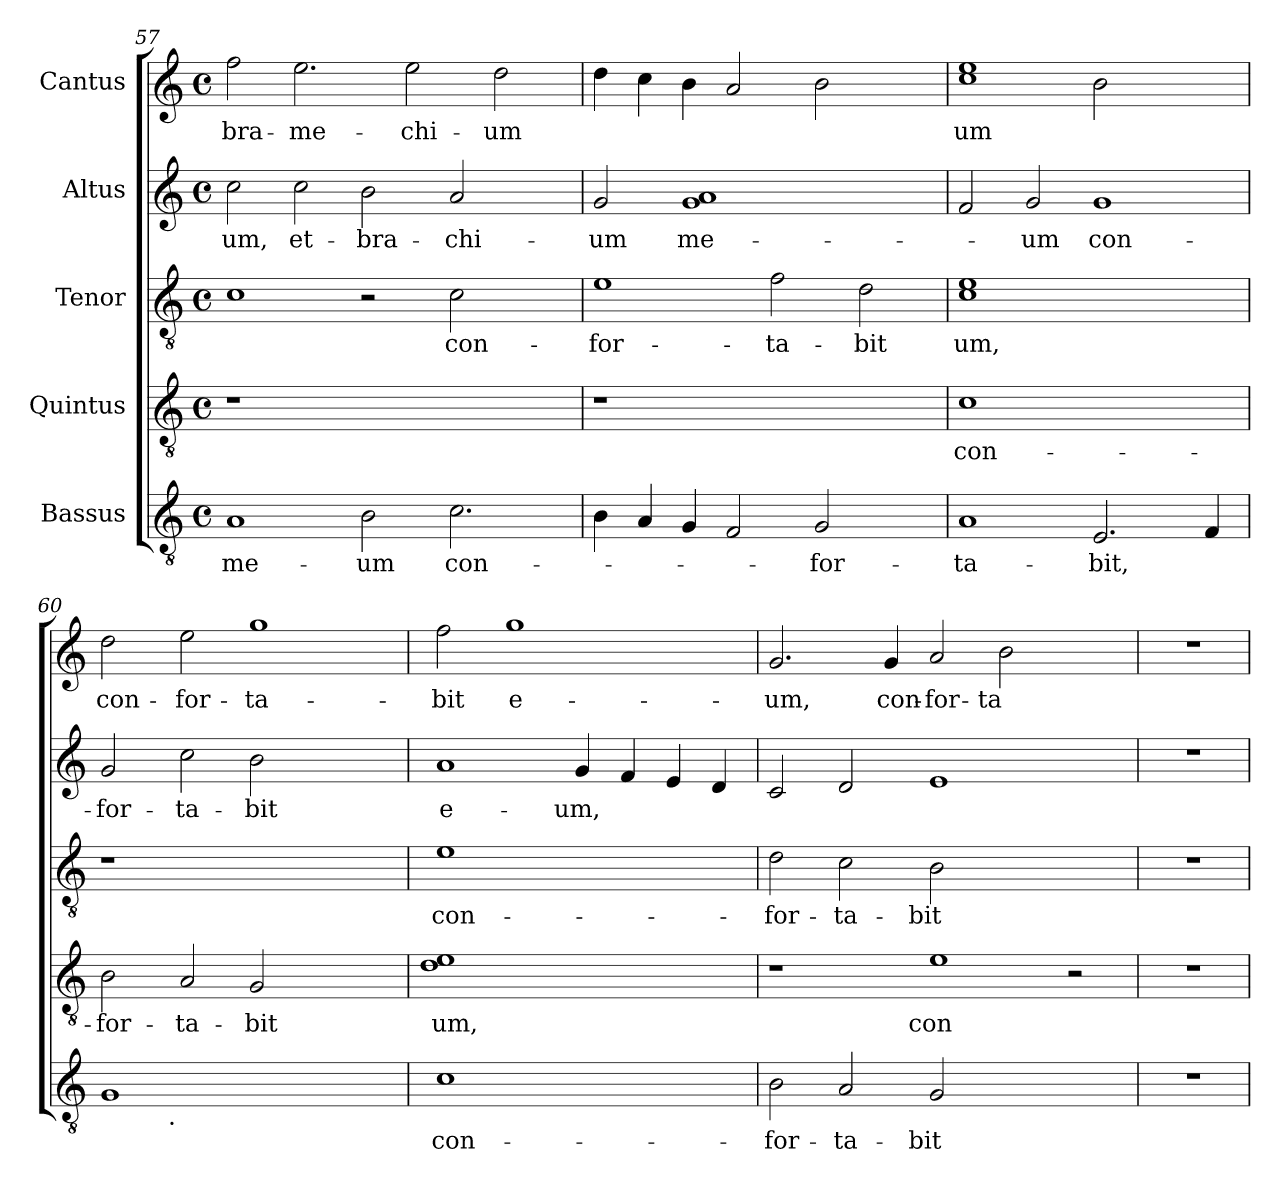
**kern	**text	**kern	**text	**kern	**text	**kern	**text	**kern	**text
*part5	*part5	*part4	*part4	*part3	*part3	*part2	*part2	*part1	*part1
*staff5	*staff5	*staff4	*staff4	*staff3	*staff3	*staff2	*staff2	*staff1	*staff1
*I"Bassus	*	*I"Quintus	*	*I"Tenor	*	*I"Altus	*	*I"Cantus	*
*clefGv2	*	*clefGv2	*	*clefGv2	*	*clefG2	*	*clefG2	*
*M4/4	*	*M4/4	*	*M4/4	*	*M4/4	*	*M4/4	*
*met(c)	*	*met(c)	*	*met(c)	*	*met(c)	*	*met(c)	*
=57	=57	=57	=57	=57	=57	=57	=57	=57	=57
!	!LO:LY:b:cj	!	!	!	!	!	!LO:LY:b:cj	!	!LO:LY:b:cj
1A	me-	1r	.	1c	.	2cc\	-um,	2ff\	bra-
!	!	!	!	!	!	!	!LO:LY:b:cj	!	!LO:LY:b:cj
.	.	.	.	.	.	2cc\	et-	2.ee\	me-
!	!LO:LY:b:cj	!	!	!	!	!	!LO:LY:b:cj	!	!
2B\	-um	1ryy	.	2r	.	2b\	-bra-	.	.
!	!	!	!	!	!	!	!	!	!LO:LY:b:cj
.	.	.	.	.	.	.	.	2ee\	-chi-
!	!LO:LY:b	!	!	!	!LO:LY:b:cj	!	!LO:LY:b:cj	!	!
2.c\	con-	.	.	2c\	con-	2a/	-chi-	.	.
!	!	!	!	!	!	!	!	!	!LO:LY:b:cj
.	.	.	.	.	.	.	.	2dd\	-um
.	.	4ryy	.	4ryy	.	4ryy	.	.	.
!!LO:PB:g=z
=58	=58	=58	=58	=58	=58	=58	=58	=58	=58
!	!	!	!	!	!LO:LY:b:cj	!	!LO:LY:b:cj	!	!
4B\	.	1r	.	1e	-for-	2g/	-um	4dd\	.
4A/	.	.	.	.	.	.	.	4cc\	.
!	!	!	!	!	!	!	!LO:LY:b:cj	!	!
4G/	.	.	.	.	.	1a 1g	me-	4b\	.
2F/	.	.	.	.	.	.	.	2a/	.
!	!	!	!	!	!LO:LY:b:cj	!	!	!	!
.	.	1ryy	.	2f\	-ta-	.	.	.	.
!	!LO:LY:b:cj	!	!	!	!	!	!	!	!
2G/	-for-	.	.	.	.	.	.	2b\	.
!	!	!	!	!	!LO:LY:b:cj	!	!	!	!
.	.	.	.	2d\	-bit	2ryy	.	.	.
4ryy	.	.	.	.	.	.	.	4ryy	.
=59	=59	=59	=59	=59	=59	=59	=59	=59	=59
!	!LO:LY:b:cj	!	!LO:LY:b:cj	!	!LO:LY:b:cj	!	!	!	!LO:LY:b:cj
1A	-ta-	1c	con-	1c 1e	-um,	2f/	.	1cc 1ee	-um
!	!	!	!	!	!	!	!LO:LY:b:cj	!	!
.	.	.	.	.	.	2g/	-um	.	.
!	!LO:LY:b:cj	!	!	!	!	!	!LO:LY:b:cj	!	!
2.E/	-bit,	1ryy	.	1ryy	.	1g	con-	2b\	.
.	.	.	.	.	.	.	.	2ryy	.
4F/	.	.	.	.	.	.	.	.	.
=60	=60	=60	=60	=60	=60	=60	=60	=60	=60
!	!	!	!LO:LY:b:cj	!	!	!	!LO:LY:b:cj	!	!LO:LY:b:cj
*^	*	*	*	*	*	*	*	*	*
1G	4...ryy	.	2B\	-for-	1r	.	2g/	-for-	2dd\	con-
!	!LO:TX:b:t=.	!	!	!	!	!	!	!	!	!
.	1ryy	.	.	.	.	.	.	.	.	.
!	!	!	!	!LO:LY:b:cj	!	!	!	!LO:LY:b:cj	!	!LO:LY:b:cj
.	.	.	2A/	-ta-	.	.	2cc\	-ta-	2ee\	-for-
!	!	!	!	!LO:LY:b:cj	!	!	!	!LO:LY:b:cj	!	!LO:LY:b:cj
1ryy	.	.	2G/	-bit	1ryy	.	2b\	-bit	1gg	-ta-
.	2ryy	.	.	.	.	.	.	.	.	.
.	.	.	2ryy	.	.	.	2ryy	.	.	.
.	32ryy	.	.	.	.	.	.	.	.	.
=61	=61	=61	=61	=61	=61	=61	=61	=61	=61	=61
!	!	!LO:LY:b:cj	!	!LO:LY:b:cj	!	!LO:LY:b:cj	!	!LO:LY:b:cj	!	!LO:LY:b:cj
*v	*v	*	*	*	*	*	*	*	*	*
1c	con-	1d 1e	-um,	1e	con-	1a	e-	2ff\	-bit
!	!	!	!	!	!	!	!	!	!LO:LY:b:cj
.	.	.	.	.	.	.	.	1gg	e-
!	!	!	!	!	!	!	!LO:LY:b	!	!
1ryy	.	1ryy	.	1ryy	.	4g/	-um,	.	.
.	.	.	.	.	.	4f/	.	.	.
.	.	.	.	.	.	4e/	.	2ryy	.
.	.	.	.	.	.	4d/	.	.	.
=62	=62	=62	=62	=62	=62	=62	=62	=62	=62
!	!LO:LY:b:cj	!	!	!	!LO:LY:b:cj	!	!	!	!LO:LY:b:cj
2B\	-for-	1r	.	2d\	-for-	2c/	.	2.g/	-um,
!	!LO:LY:b:cj	!	!	!	!LO:LY:b:cj	!	!	!	!
2A/	-ta-	.	.	2c\	-ta-	2d/	.	.	.
!	!	!	!	!	!	!	!	!	!LO:LY:b:cj
.	.	.	.	.	.	.	.	4g/	con-
!	!LO:LY:b:cj	!	!LO:LY:b:cj	!	!LO:LY:b:cj	!	!	!	!LO:LY:b:cj
2G/	-bit	1e	con-	2B\	-bit	1e	.	2a/	-for-
!	!	!	!	!	!	!	!	!	!LO:LY:b:cj
1ryy	.	.	.	1ryy	.	.	.	2b\	-ta-
.	.	2r	.	.	.	2ryy	.	2ryy	.
=63	=63	=63	=63	=63	=63	=63	=63	=63	=63
1r	.	1r	.	1r	.	1r	.	1r	.
=	=	=	=	=	=	=	=	=	=
*-	*-	*-	*-	*-	*-	*-	*-	*-	*-
